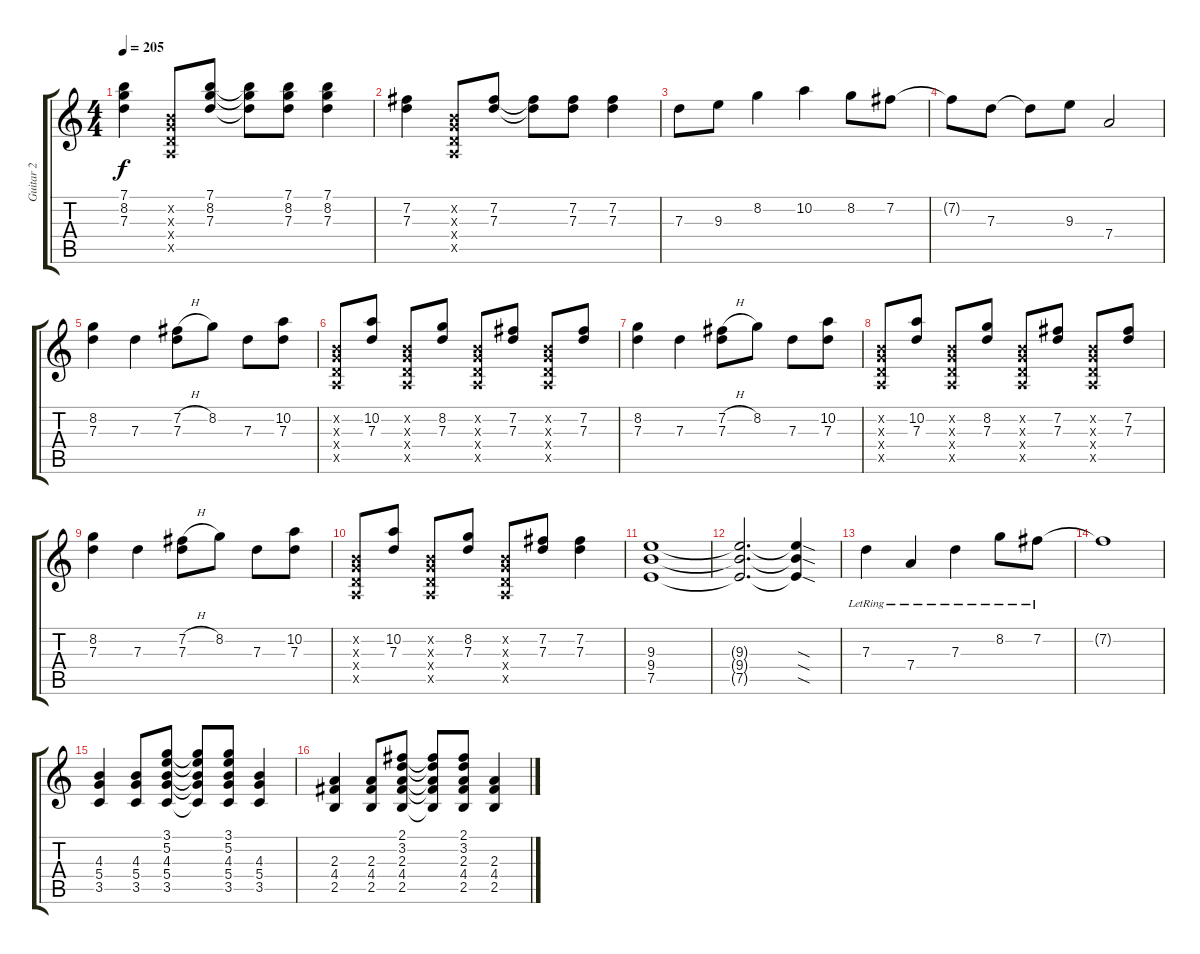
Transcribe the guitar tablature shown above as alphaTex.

\track ("Guitar 2" "Guitar 2") {instrument distortionguitar}
\staff {score tabs}
\tuning (E4 B3 G3 D3 A2 E2) {hide}
\ts (4 4)
\tempo 205
\clef g2
\ks c
(7.1 8.2 7.3).4{dy f} (0.2{x} 0.3{x} 0.4{x} 0.5{x}).8 (7.1 8.2 7.3).8 (7.1{t} 8.2{t} 7.3{t}).8 (7.1 8.2 7.3).8 (7.1 8.2 7.3).4 |
(7.2 7.3).4 (0.2{x} 0.3{x} 0.4{x} 0.5{x}).8 (7.2 7.3).8 (7.2{t} 7.3{t}).8 (7.2 7.3).8 (7.2 7.3).4 |
7.3.8 9.3.8 8.2.4 10.2.4 8.2.8 7.2.8 |
7.2{t}.8 7.3.8 7.3{t}.8 9.3.8 7.4.2 |
(8.2 7.3).4 7.3.4 (7.2{h} 7.3).8 8.2.8 7.3.8 (10.2 7.3).8 |
(0.2{x} 0.3{x} 0.4{x} 0.5{x}).8 (10.2 7.3).8 (0.2{x} 0.3{x} 0.4{x} 0.5{x}).8 (8.2 7.3).8 (0.2{x} 0.3{x} 0.4{x} 0.5{x}).8 (7.2 7.3).8 (0.2{x} 0.3{x} 0.4{x} 0.5{x}).8 (7.2 7.3).8 |
(8.2 7.3).4 7.3.4 (7.2{h} 7.3).8 8.2.8 7.3.8 (10.2 7.3).8 |
(0.2{x} 0.3{x} 0.4{x} 0.5{x}).8 (10.2 7.3).8 (0.2{x} 0.3{x} 0.4{x} 0.5{x}).8 (8.2 7.3).8 (0.2{x} 0.3{x} 0.4{x} 0.5{x}).8 (7.2 7.3).8 (0.2{x} 0.3{x} 0.4{x} 0.5{x}).8 (7.2 7.3).8 |
(8.2 7.3).4 7.3.4 (7.2{h} 7.3).8 8.2.8 7.3.8 (10.2 7.3).8 |
(0.2{x} 0.3{x} 0.4{x} 0.5{x}).8 (10.2 7.3).8 (0.2{x} 0.3{x} 0.4{x} 0.5{x}).8 (8.2 7.3).8 (0.2{x} 0.3{x} 0.4{x} 0.5{x}).8 (7.2 7.3).8 (7.2 7.3).4 |
(9.3 9.4 7.5).1 |
(9.3{t} 9.4{t} 7.5{t}).2{d} (9.3{sod t} 9.4{sod t} 7.5{sod t}).4 |
7.3{lr}.4 7.4{lr}.4 7.3{lr}.4 8.2{lr}.8 7.2{lr}.8 |
7.2{t}.1 |
(4.3 5.4 3.5).4 (4.3 5.4 3.5).8 (3.1 5.2 4.3 5.4 3.5).8 (3.1{t} 5.2{t} 4.3{t} 5.4{t} 3.5{t}).8 (3.1 5.2 4.3 5.4 3.5).8 (4.3 5.4 3.5).4 |
(2.3 4.4 2.5).4 (2.3 4.4 2.5).8 (2.1 3.2 2.3 4.4 2.5).8 (2.1{t} 3.2{t} 2.3{t} 4.4{t} 2.5{t}).8 (2.1 3.2 2.3 4.4 2.5).8 (2.3 4.4 2.5).4
